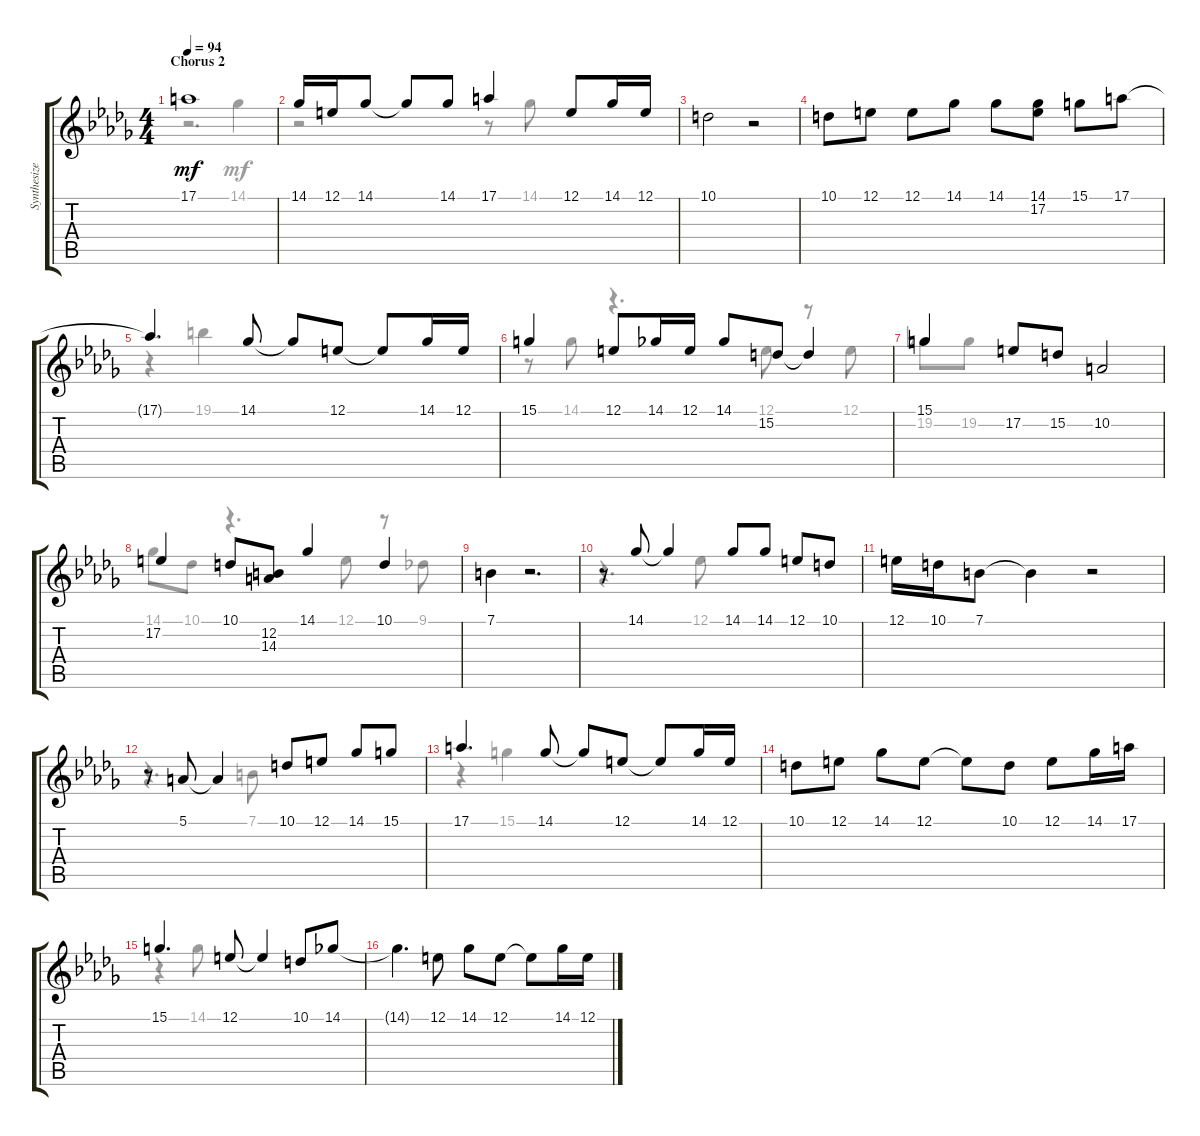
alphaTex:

\track ("Synthesizer" "Synthesize") {instrument lead2sawtooth}
\staff {score tabs}
\tuning (E4 B3 G3 D3 A2 E2) {hide}
\voice
\ts (4 4)
\section ("" "Chorus 2")
\tempo 94
\clef g2
\ks bbminor
17.1{t}.1{dy mf} |
14.1.16 12.1.16 14.1.8 14.1{t}.8 14.1.8 17.1.4 12.1.8 14.1.16 12.1.16 |
10.1.2 r.2 |
10.1.8 12.1.8 12.1.8 14.1.8 14.1.8 (14.1 17.2).8 15.1.8 17.1.8 |
17.1{t}.4{d} 14.1.8 14.1{t}.8 12.1.8 12.1{t}.8 14.1.16 12.1.16 |
15.1.4 12.1.8 14.1.16 12.1.16 14.1.8 15.2.8 15.2{t}.4 |
15.1.4 17.2.8 15.2.8 10.2.2 |
17.2.4 10.1.8 (12.2 14.3).8 14.1.4 10.1.4 |
7.1.4 r.2{d} |
r.8 14.1.8 14.1{t}.4 14.1.8 14.1.8 12.1.8 10.1.8 |
12.1.16 10.1.16 7.1.8 7.1{t}.4 r.2 |
r.8 5.1.8 5.1{t}.4 10.1.8 12.1.8 14.1.8 15.1.8 |
17.1.4{d} 14.1.8 14.1{t}.8 12.1.8 12.1{t}.8 14.1.16 12.1.16 |
10.1.8 12.1.8 14.1.8 12.1.8 12.1{t}.8 10.1.8 12.1.8 14.1.16 17.1.16 |
15.1.4{d} 12.1.8 12.1{t}.4 10.1.8 14.1.8 |
14.1{t}.4{d} 12.1.8 14.1.8 12.1.8 12.1{t}.8 14.1.16 12.1.16
\voice
\clef g2
\ottava regular
\simile none
\ks bbminor
r.2{d dy mf} 14.1.4 |
r.2 r.8 14.1.8 |
|
|
r.4 19.1.4 |
r.8 14.1.8 r.4{d} 12.1.8 r.8 12.1.8 |
19.2.8 19.2.8 |
14.1.8 10.1.8 r.4{d} 12.1.8 r.8 9.1.8 |
|
r.4{d} 12.1.8 |
|
r.4{d} 7.1.8 |
r.4 15.1.4 |
|
r.4 14.1.8 |
